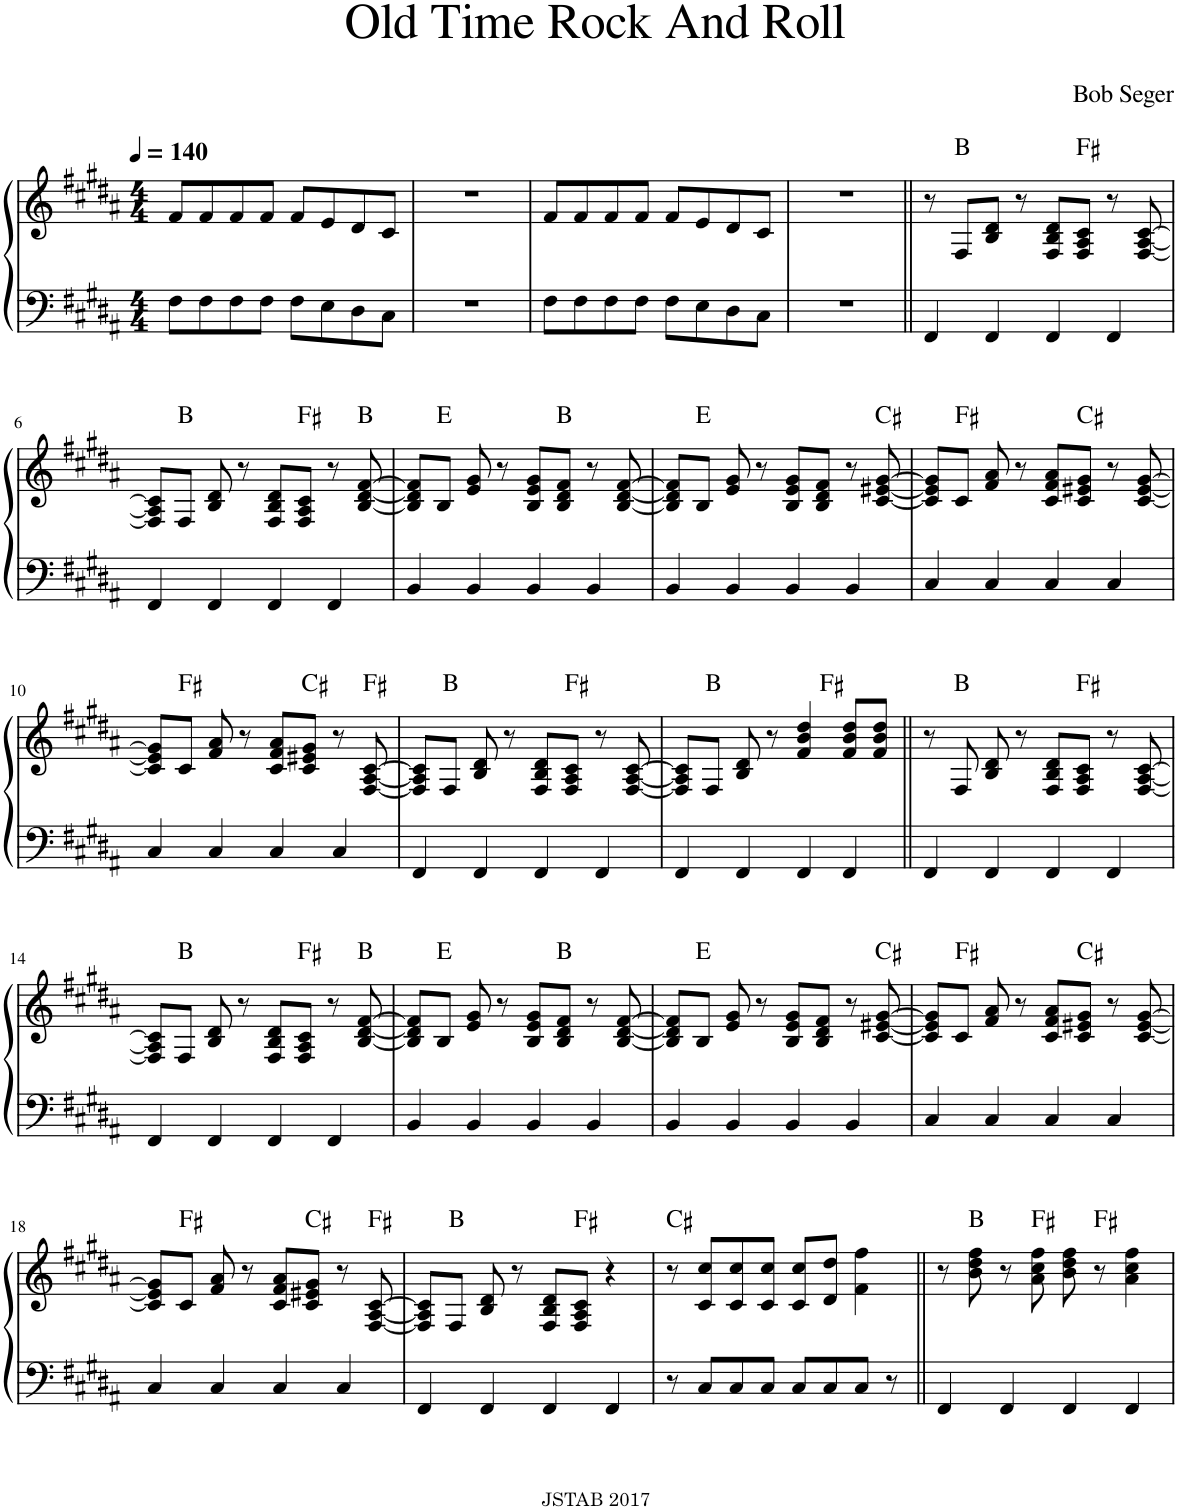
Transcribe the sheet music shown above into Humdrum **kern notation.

**kern	**kern	**harte
*part1	*part1	*part1
*staff2	*staff1	*
*I"Piano	*	*
*I'Pno.	*	*
*clefF4	*clefG2	*
*k[f#c#g#d#a#]	*k[f#c#g#d#a#]	*
*M4/4	*M4/4	*
*MM140	*MM140	*
=1	=1	=1
8F#\L	8f#/L	.
8F#\	8f#/	.
8F#\	8f#/	.
8F#\J	8f#/J	.
8F#\L	8f#/L	.
8E\	8e/	.
8D#\	8d#/	.
8C#\J	8c#/J	.
=2	=2	=2
1r	1r	.
=3	=3	=3
8F#\L	8f#/L	.
8F#\	8f#/	.
8F#\	8f#/	.
8F#\J	8f#/J	.
8F#\L	8f#/L	.
8E\	8e/	.
8D#\	8d#/	.
8C#\J	8c#/J	.
=4	=4	=4
1r	1r	.
=5||	=5||	=5||
4FF#/	8r	.
.	8F#/L	B:maj
4FF#/	8B/ 8d#/J	.
.	8r	.
4FF#/	8F#/ 8B/ 8d#/L	.
.	8F#/ 8A#/ 8c#/J	F#:maj
4FF#/	8r	.
.	[8F#/ [8A#/ [8c#/	.
!!LO:LB:g=z
=6	=6	=6
4FF#/	8F#/] 8A#/] 8c#/]L	.
.	8F#/J	B:maj
4FF#/	8B/ 8d#/	.
.	8r	.
4FF#/	8F#/ 8B/ 8d#/L	.
.	8F#/ 8A#/ 8c#/J	F#:maj
4FF#/	8r	.
.	[8B/ [8d#/ [8f#/	B:maj
=7	=7	=7
4BB/	8B/] 8d#/] 8f#/]L	.
.	8B/J	E:maj
4BB/	8e/ 8g#/	.
.	8r	.
4BB/	8B/ 8e/ 8g#/L	.
.	8B/ 8d#/ 8f#/J	B:maj
4BB/	8r	.
.	[8B/ [8d#/ [8f#/	.
=8	=8	=8
4BB/	8B/] 8d#/] 8f#/]L	.
.	8B/J	E:maj
4BB/	8e/ 8g#/	.
.	8r	.
4BB/	8B/ 8e/ 8g#/L	.
.	8B/ 8d#/ 8f#/J	.
4BB/	8r	.
.	[8c#/ [8e#X/ [8g#/	C#:maj
=9	=9	=9
4C#/	8c#/] 8e#/] 8g#/]L	.
.	8c#/J	F#:maj
4C#/	8f#/ 8a#/	.
.	8r	.
4C#/	8c#/ 8f#/ 8a#/L	.
.	8c#/ 8e#X/ 8g#/J	C#:maj
4C#/	8r	.
.	[8c#/ [8e#/ [8g#/	.
!!LO:LB:g=z
=10	=10	=10
4C#/	8c#/] 8e#/] 8g#/]L	.
.	8c#/J	F#:maj
4C#/	8f#/ 8a#/	.
.	8r	.
4C#/	8c#/ 8f#/ 8a#/L	.
.	8c#/ 8e#X/ 8g#/J	C#:maj
4C#/	8r	.
.	[8F#/ [8A#/ [8c#/	F#:maj
=11	=11	=11
4FF#/	8F#/] 8A#/] 8c#/]L	.
.	8F#/J	B:maj
4FF#/	8B/ 8d#/	.
.	8r	.
4FF#/	8F#/ 8B/ 8d#/L	.
.	8F#/ 8A#/ 8c#/J	F#:maj
4FF#/	8r	.
.	[8F#/ [8A#/ [8c#/	.
=12	=12	=12
*	*^	*
4FF#/	8F#/] 8A#/] 8c#/]L	2ryy	.
.	8F#/J	.	B:maj
4FF#/	8B/ 8d#/	.	.
.	8r	.	.
4FF#/	4f#/ 4b/ 4dd#/	8ryy	.
.	.	4.ryy	F#:maj
4FF#/	8f#/ 8b/ 8dd#/L	.	.
.	8f#/ 8b/ 8dd#/J	.	.
*	*v	*v	*
=13||	=13||	=13||
4FF#/	8r	.
.	8F#/	B:maj
4FF#/	8B/ 8d#/	.
.	8r	.
4FF#/	8F#/ 8B/ 8d#/L	.
.	8F#/ 8A#/ 8c#/J	F#:maj
4FF#/	8r	.
.	[8F#/ [8A#/ [8c#/	.
!!LO:LB:g=z
=14	=14	=14
4FF#/	8F#/] 8A#/] 8c#/]L	.
.	8F#/J	B:maj
4FF#/	8B/ 8d#/	.
.	8r	.
4FF#/	8F#/ 8B/ 8d#/L	.
.	8F#/ 8A#/ 8c#/J	F#:maj
4FF#/	8r	.
.	[8B/ [8d#/ [8f#/	B:maj
=15	=15	=15
4BB/	8B/] 8d#/] 8f#/]L	.
.	8B/J	E:maj
4BB/	8e/ 8g#/	.
.	8r	.
4BB/	8B/ 8e/ 8g#/L	.
.	8B/ 8d#/ 8f#/J	B:maj
4BB/	8r	.
.	[8B/ [8d#/ [8f#/	.
=16	=16	=16
4BB/	8B/] 8d#/] 8f#/]L	.
.	8B/J	E:maj
4BB/	8e/ 8g#/	.
.	8r	.
4BB/	8B/ 8e/ 8g#/L	.
.	8B/ 8d#/ 8f#/J	.
4BB/	8r	.
.	[8c#/ [8e#X/ [8g#/	C#:maj
=17	=17	=17
4C#/	8c#/] 8e#/] 8g#/]L	.
.	8c#/J	F#:maj
4C#/	8f#/ 8a#/	.
.	8r	.
4C#/	8c#/ 8f#/ 8a#/L	.
.	8c#/ 8e#X/ 8g#/J	C#:maj
4C#/	8r	.
.	[8c#/ [8e#/ [8g#/	.
!!LO:LB:g=z
=18	=18	=18
4C#/	8c#/] 8e#/] 8g#/]L	.
.	8c#/J	F#:maj
4C#/	8f#/ 8a#/	.
.	8r	.
4C#/	8c#/ 8f#/ 8a#/L	.
.	8c#/ 8e#X/ 8g#/J	C#:maj
4C#/	8r	.
.	[8F#/ [8A#/ [8c#/	F#:maj
=19	=19	=19
4FF#/	8F#/] 8A#/] 8c#/]L	.
.	8F#/J	B:maj
4FF#/	8B/ 8d#/	.
.	8r	.
4FF#/	8F#/ 8B/ 8d#/L	.
.	8F#/ 8A#/ 8c#/J	F#:maj
4FF#/	4r	.
=20	=20	=20
8r	8r	C#:maj
8C#/L	8c#/ 8cc#/L	.
8C#/	8c#/ 8cc#/	.
8C#/J	8c#/ 8cc#/J	.
8C#/L	8c#/ 8cc#/L	.
8C#/	8d#/ 8dd#/J	.
8C#/J	4f#\ 4ff#\	.
8r	.	.
=21||	=21||	=21||
4FF#/	8r	.
.	8b\ 8dd#\ 8ff#\	B:maj
4FF#/	8r	.
.	8a#\ 8cc#\ 8ff#\	F#:maj
4FF#/	8b\ 8dd#\ 8ff#\	.
.	8r	F#:maj
4FF#/	4a#\ 4cc#\ 4ff#\	.
=	=	=
*-	*-	*-
